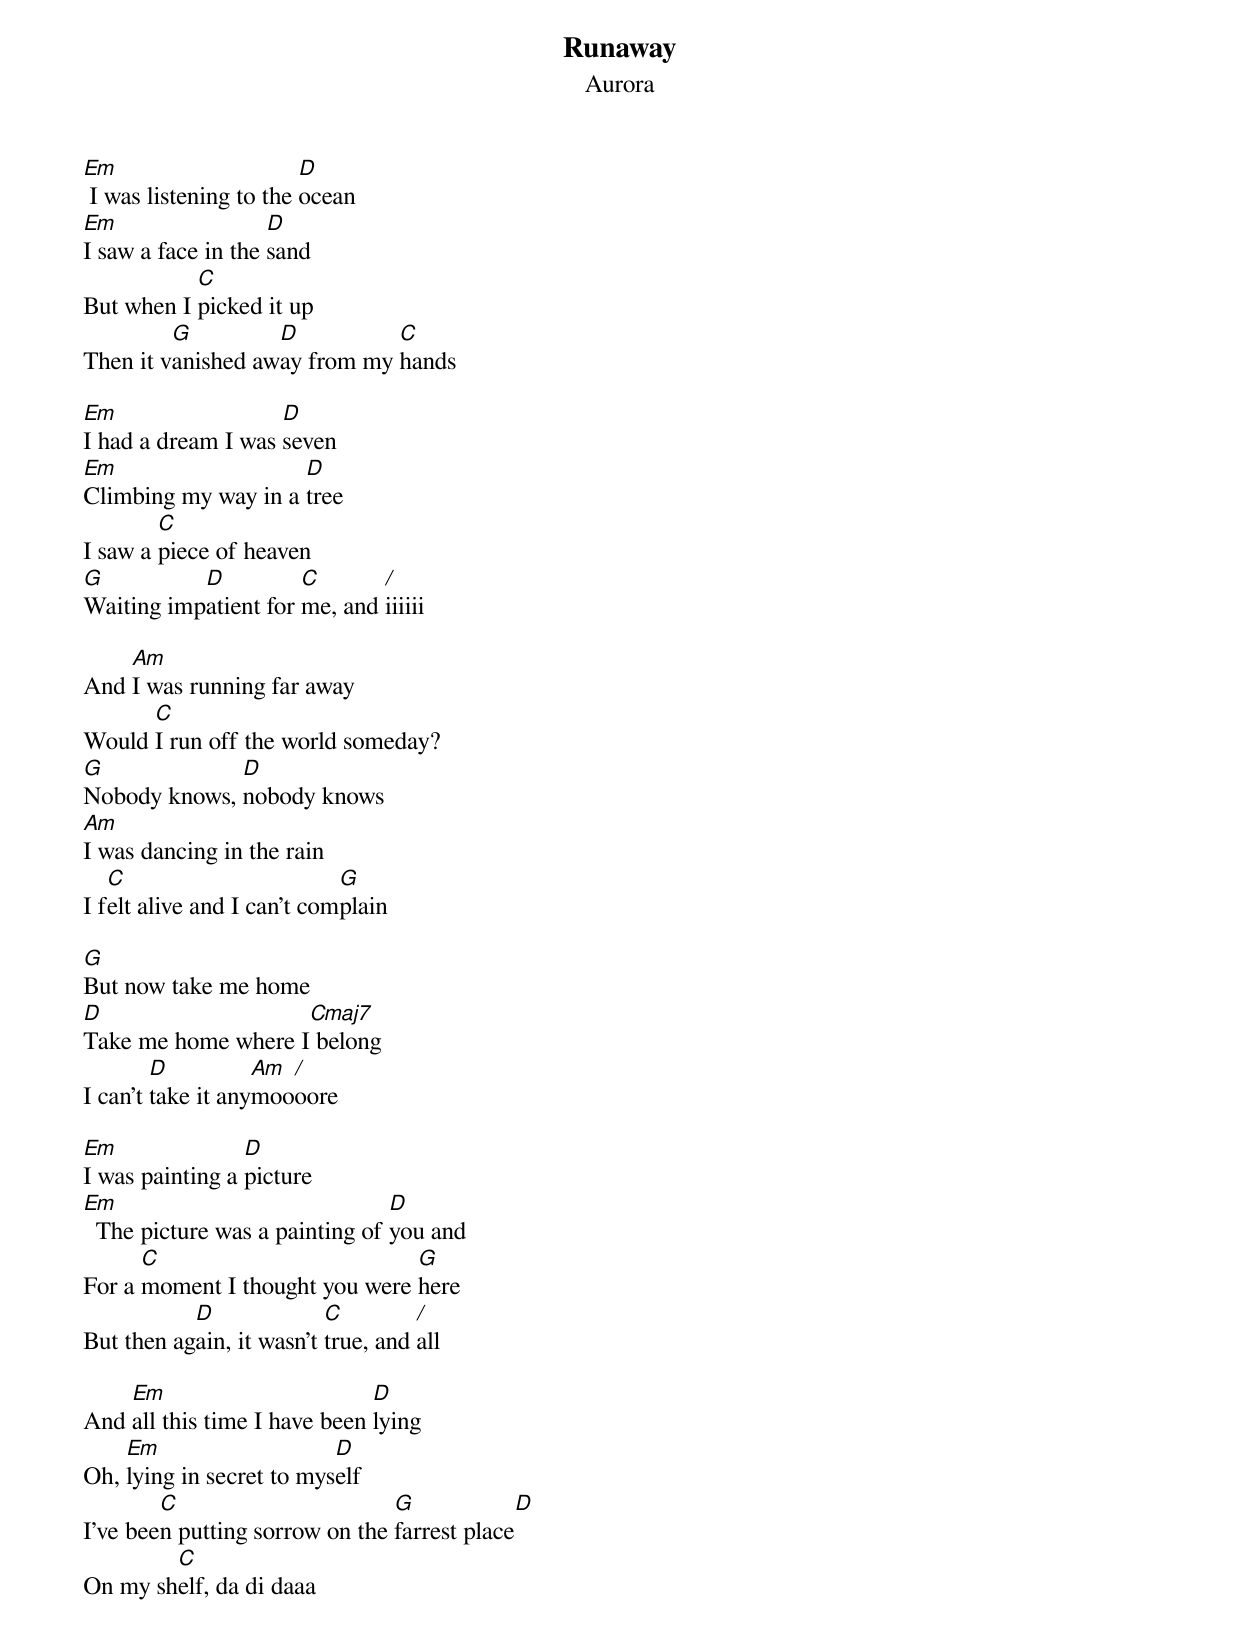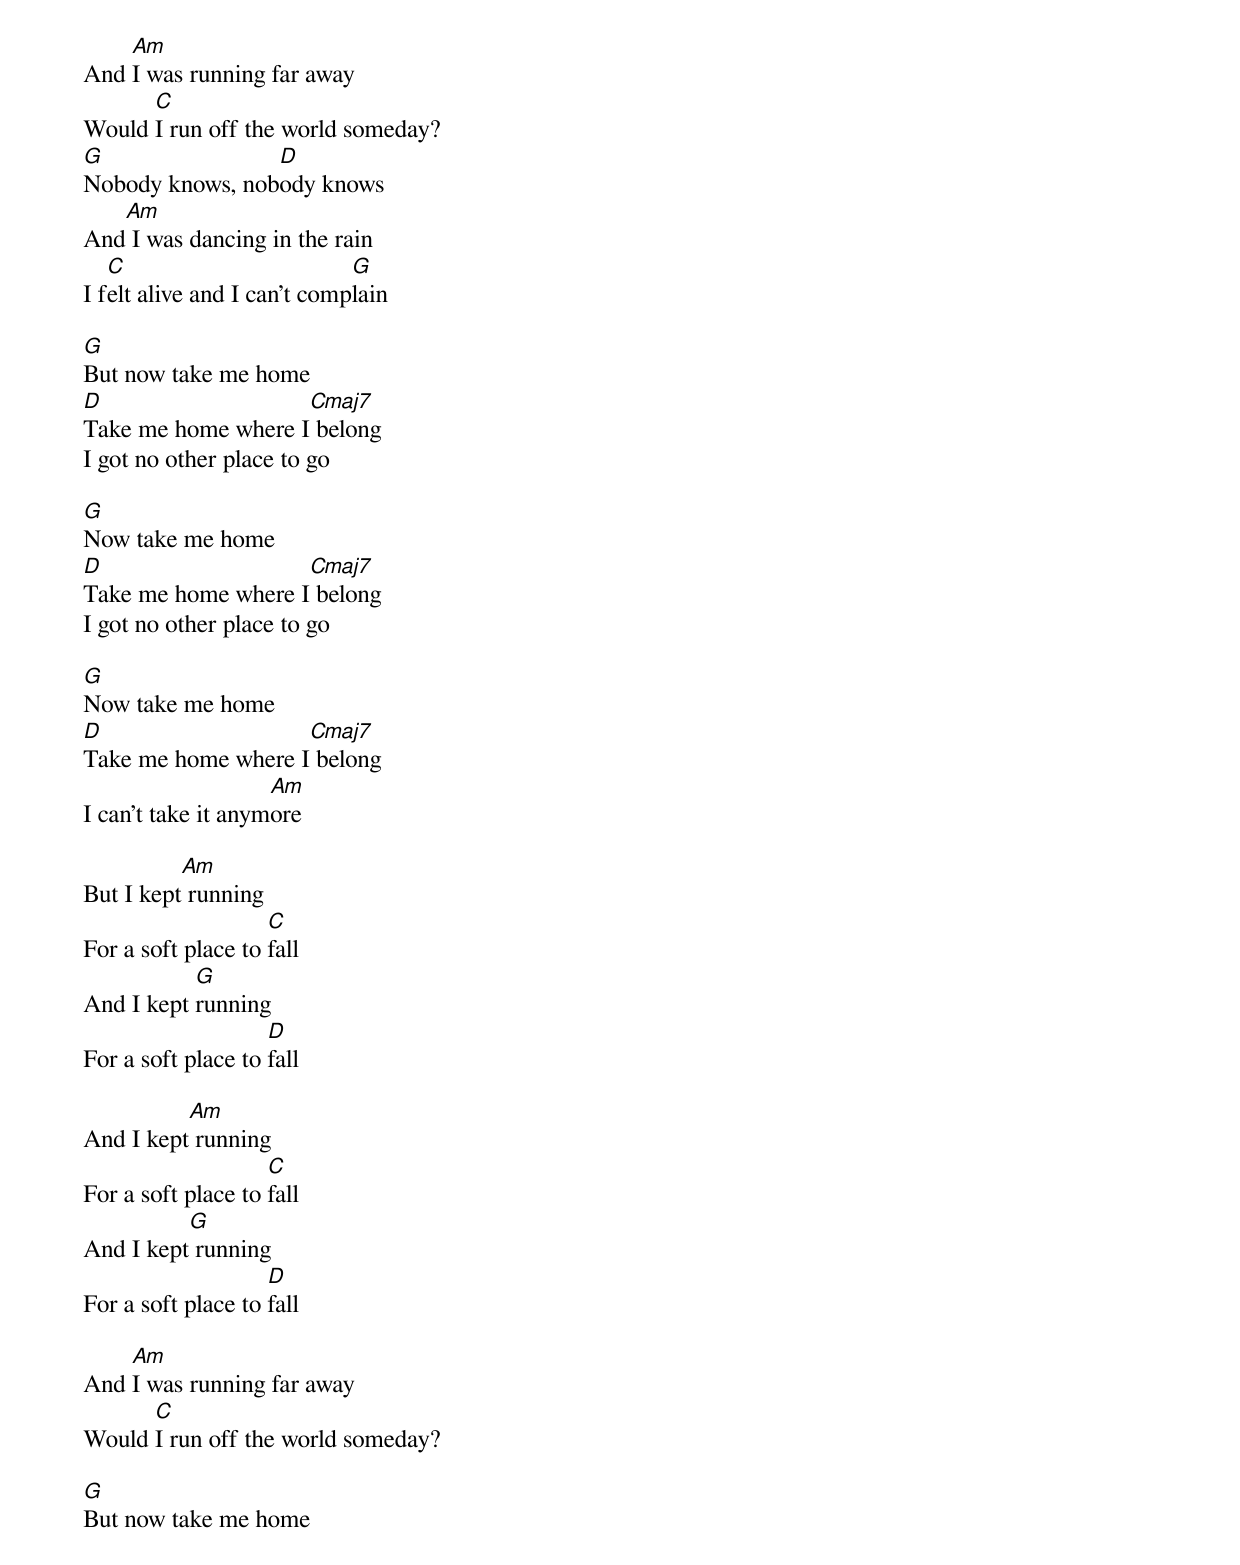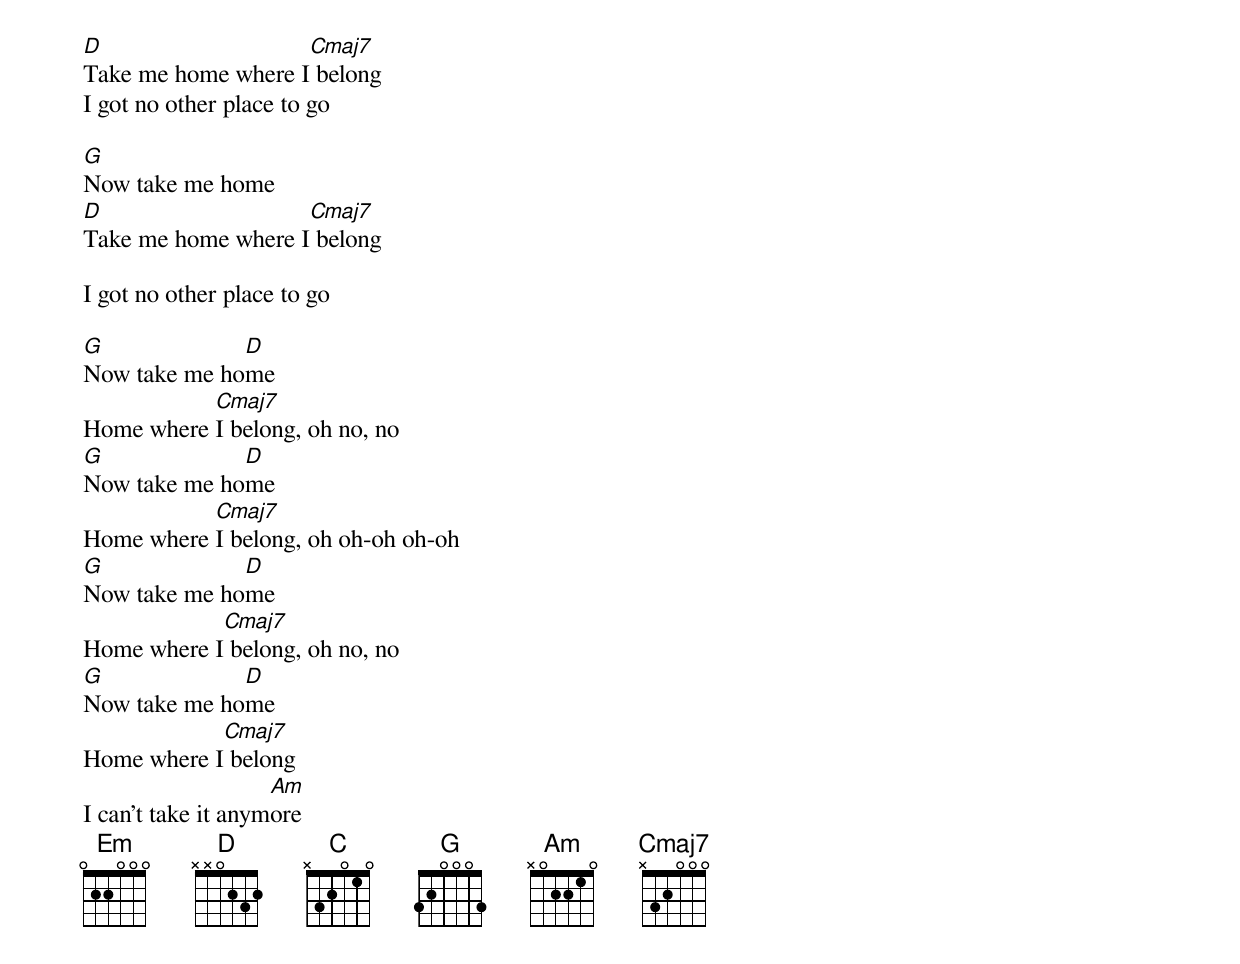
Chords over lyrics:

Runaway
Aurora

Em                      D
 I was listening to the ocean
Em                  D
I saw a face in the sand
           C
But when I picked it up
         G         D          C
Then it vanished away from my hands

Em                  D
I had a dream I was seven
Em                   D
Climbing my way in a tree
        C
I saw a piece of heaven
G          D          C       /
Waiting impatient for me, and iiiiii

    Am
And I was running far away
      C
Would I run off the world someday?
G             D
Nobody knows, nobody knows
Am
I was dancing in the rain
   C                        G
I felt alive and I can't complain

G
But now take me home
D                   Cmaj7
Take me home where I belong
        D          Am /
I can't take it anymoooore

Em               D
I was painting a picture
Em                              D
  The picture was a painting of you and
      C                         G
For a moment I thought you were here
           D              C         /
But then again, it wasn't true, and all

    Em                        D
And all this time I have been lying
    Em                    D
Oh, lying in secret to myself
        C                       G            D
I've been putting sorrow on the farrest place
        C
On my shelf, da di daaa

    Am
And I was running far away
      C
Would I run off the world someday?
G                D
Nobody knows, nobody knows
   Am
And I was dancing in the rain
   C                         G
I felt alive and I can't complain

G
But now take me home
D                   Cmaj7
Take me home where I belong
I got no other place to go

G
Now take me home
D                   Cmaj7
Take me home where I belong
I got no other place to go

G
Now take me home
D                   Cmaj7
Take me home where I belong
                    Am
I can't take it anymore

          Am
But I kept running
                    C
For a soft place to fall
           G
And I kept running
                    D
For a soft place to fall

          Am
And I kept running
                    C
For a soft place to fall
          G
And I kept running
                    D
For a soft place to fall

    Am
And I was running far away
      C
Would I run off the world someday?

G
But now take me home
D                   Cmaj7
Take me home where I belong
I got no other place to go

G
Now take me home
D                   Cmaj7
Take me home where I belong

I got no other place to go

G             D
Now take me home
           Cmaj7
Home where I belong, oh no, no
G             D
Now take me home
           Cmaj7
Home where I belong, oh oh-oh oh-oh
G             D
Now take me home
            Cmaj7
Home where I belong, oh no, no
G             D
Now take me home
            Cmaj7
Home where I belong
                    Am
I can't take it anymore
